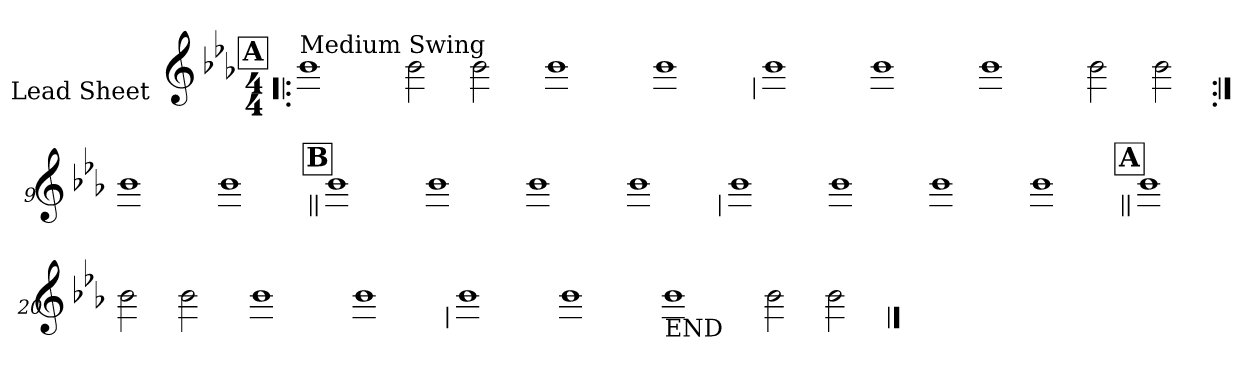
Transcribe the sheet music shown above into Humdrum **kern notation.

**kern
*part1
*staff1
*I"Lead Sheet
*stria0
*clefG2
*k[b-e-a-]
*E-:
*M4/4
!!LO:REH:place=s1:a:t=A
=1!|:
!LO:TX:a:t=Medium Swing
1b-
=2-
2b-
2b-
=3-
1b-
=4-
1b-
!!LO:LB:g=z
=5
1b-
=6-
1b-
=7-
1b-
=8-
2b-
2b-
!!LO:LB:g=z
=9:|!
1b-
=10-
1b-
!!LO:LB:g=z
!!LO:REH:place=s1:a:t=B
=11||
1b-
=12-
1b-
=13-
1b-
=14-
1b-
!!LO:LB:g=z
=15
1b-
=16-
1b-
=17-
1b-
=18-
1b-
!!LO:LB:g=z
!!LO:REH:place=s1:a:t=A
=19||
1b-
=20-
2b-
2b-
=21-
1b-
=22-
1b-
!!LO:LB:g=z
=23
1b-
=24-
1b-
=25-
!LO:TX:b:t=END
1b-
=26-
2b-
2b-
==
*-
